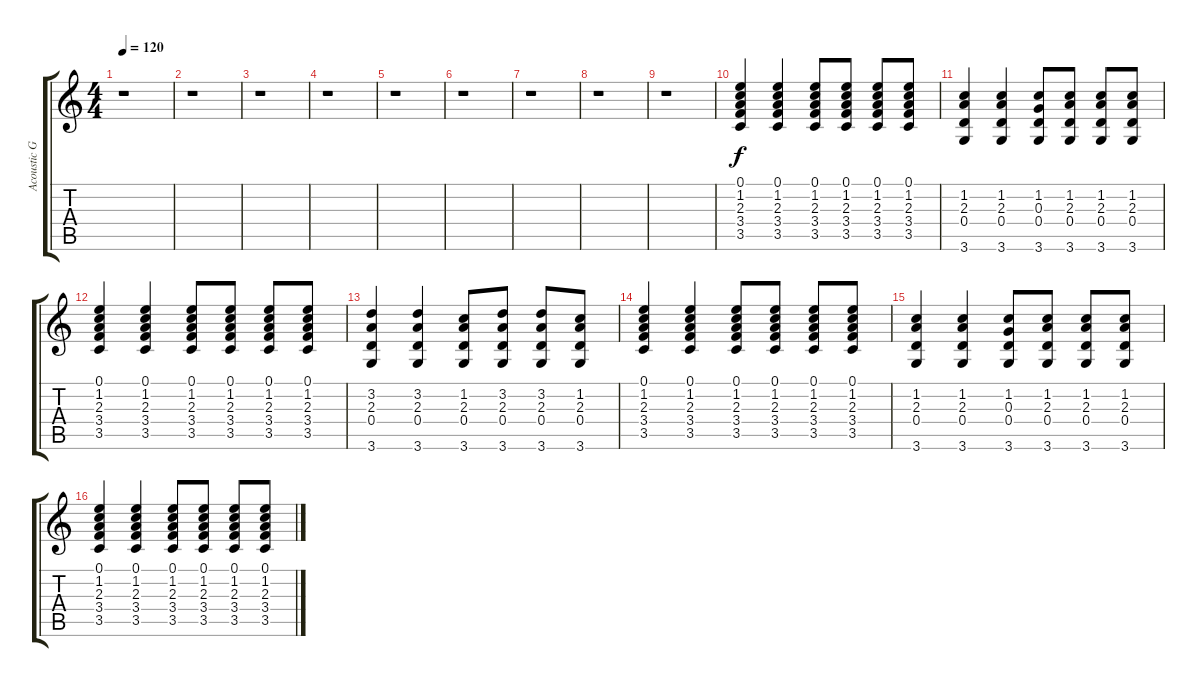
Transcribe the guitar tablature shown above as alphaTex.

\track ("Acoustic Guitar" "Acoustic G") {instrument acousticguitarsteel}
\staff {score tabs}
\tuning (E4 B3 G3 D3 A2 E2) {hide}
\ts (4 4)
\tempo 120
\clef g2
\ks c
r.1{dy f} |
r.1 |
r.1 |
r.1 |
r.1 |
r.1 |
r.1 |
r.1 |
r.1 |
(0.1 1.2 2.3 3.4 3.5).4 (0.1 1.2 2.3 3.4 3.5).4 (0.1 1.2 2.3 3.4 3.5).8 (0.1 1.2 2.3 3.4 3.5).8 (0.1 1.2 2.3 3.4 3.5).8 (0.1 1.2 2.3 3.4 3.5).8 |
(1.2 2.3 0.4 3.6).4 (1.2 2.3 0.4 3.6).4 (1.2 0.3 0.4 3.6).8 (1.2 2.3 0.4 3.6).8 (1.2 2.3 0.4 3.6).8 (1.2 2.3 0.4 3.6).8 |
(0.1 1.2 2.3 3.4 3.5).4 (0.1 1.2 2.3 3.4 3.5).4 (0.1 1.2 2.3 3.4 3.5).8 (0.1 1.2 2.3 3.4 3.5).8 (0.1 1.2 2.3 3.4 3.5).8 (0.1 1.2 2.3 3.4 3.5).8 |
(3.2 2.3 0.4 3.6).4 (3.2 2.3 0.4 3.6).4 (1.2 2.3 0.4 3.6).8 (3.2 2.3 0.4 3.6).8 (3.2 2.3 0.4 3.6).8 (1.2 2.3 0.4 3.6).8 |
(0.1 1.2 2.3 3.4 3.5).4 (0.1 1.2 2.3 3.4 3.5).4 (0.1 1.2 2.3 3.4 3.5).8 (0.1 1.2 2.3 3.4 3.5).8 (0.1 1.2 2.3 3.4 3.5).8 (0.1 1.2 2.3 3.4 3.5).8 |
(1.2 2.3 0.4 3.6).4 (1.2 2.3 0.4 3.6).4 (1.2 0.3 0.4 3.6).8 (1.2 2.3 0.4 3.6).8 (1.2 2.3 0.4 3.6).8 (1.2 2.3 0.4 3.6).8 |
(0.1 1.2 2.3 3.4 3.5).4 (0.1 1.2 2.3 3.4 3.5).4 (0.1 1.2 2.3 3.4 3.5).8 (0.1 1.2 2.3 3.4 3.5).8 (0.1 1.2 2.3 3.4 3.5).8 (0.1 1.2 2.3 3.4 3.5).8
